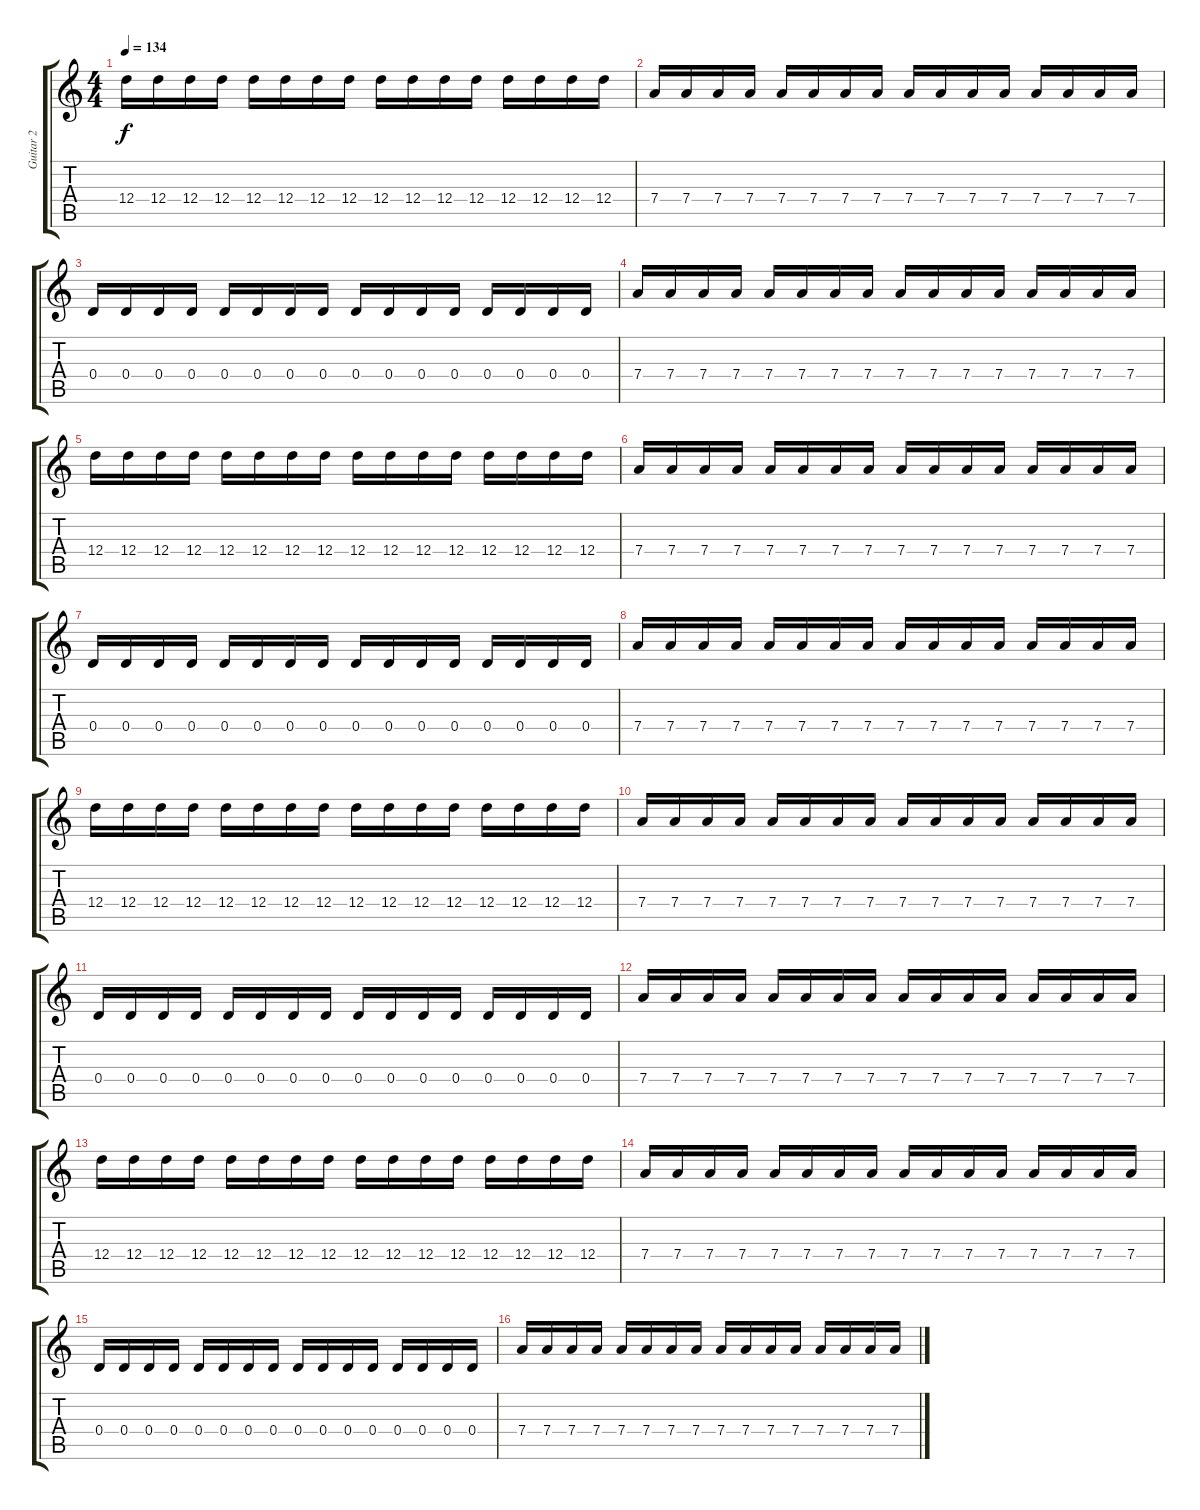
\track ("Guitar 2" "Guitar 2") {instrument overdrivenguitar}
\staff {score tabs}
\tuning (E4 B3 G3 D3 A2 D2) {hide}
\ts (4 4)
\tempo 134
\clef g2
\ks c
12.4.16{dy f} 12.4.16 12.4.16 12.4.16 12.4.16 12.4.16 12.4.16 12.4.16 12.4.16 12.4.16 12.4.16 12.4.16 12.4.16 12.4.16 12.4.16 12.4.16 |
7.4.16 7.4.16 7.4.16 7.4.16 7.4.16 7.4.16 7.4.16 7.4.16 7.4.16 7.4.16 7.4.16 7.4.16 7.4.16 7.4.16 7.4.16 7.4.16 |
0.4.16 0.4.16 0.4.16 0.4.16 0.4.16 0.4.16 0.4.16 0.4.16 0.4.16 0.4.16 0.4.16 0.4.16 0.4.16 0.4.16 0.4.16 0.4.16 |
7.4.16 7.4.16 7.4.16 7.4.16 7.4.16 7.4.16 7.4.16 7.4.16 7.4.16 7.4.16 7.4.16 7.4.16 7.4.16 7.4.16 7.4.16 7.4.16 |
12.4.16 12.4.16 12.4.16 12.4.16 12.4.16 12.4.16 12.4.16 12.4.16 12.4.16 12.4.16 12.4.16 12.4.16 12.4.16 12.4.16 12.4.16 12.4.16 |
7.4.16 7.4.16 7.4.16 7.4.16 7.4.16 7.4.16 7.4.16 7.4.16 7.4.16 7.4.16 7.4.16 7.4.16 7.4.16 7.4.16 7.4.16 7.4.16 |
0.4.16 0.4.16 0.4.16 0.4.16 0.4.16 0.4.16 0.4.16 0.4.16 0.4.16 0.4.16 0.4.16 0.4.16 0.4.16 0.4.16 0.4.16 0.4.16 |
7.4.16 7.4.16 7.4.16 7.4.16 7.4.16 7.4.16 7.4.16 7.4.16 7.4.16 7.4.16 7.4.16 7.4.16 7.4.16 7.4.16 7.4.16 7.4.16 |
12.4.16 12.4.16 12.4.16 12.4.16 12.4.16 12.4.16 12.4.16 12.4.16 12.4.16 12.4.16 12.4.16 12.4.16 12.4.16 12.4.16 12.4.16 12.4.16 |
7.4.16 7.4.16 7.4.16 7.4.16 7.4.16 7.4.16 7.4.16 7.4.16 7.4.16 7.4.16 7.4.16 7.4.16 7.4.16 7.4.16 7.4.16 7.4.16 |
0.4.16 0.4.16 0.4.16 0.4.16 0.4.16 0.4.16 0.4.16 0.4.16 0.4.16 0.4.16 0.4.16 0.4.16 0.4.16 0.4.16 0.4.16 0.4.16 |
7.4.16 7.4.16 7.4.16 7.4.16 7.4.16 7.4.16 7.4.16 7.4.16 7.4.16 7.4.16 7.4.16 7.4.16 7.4.16 7.4.16 7.4.16 7.4.16 |
12.4.16 12.4.16 12.4.16 12.4.16 12.4.16 12.4.16 12.4.16 12.4.16 12.4.16 12.4.16 12.4.16 12.4.16 12.4.16 12.4.16 12.4.16 12.4.16 |
7.4.16 7.4.16 7.4.16 7.4.16 7.4.16 7.4.16 7.4.16 7.4.16 7.4.16 7.4.16 7.4.16 7.4.16 7.4.16 7.4.16 7.4.16 7.4.16 |
0.4.16 0.4.16 0.4.16 0.4.16 0.4.16 0.4.16 0.4.16 0.4.16 0.4.16 0.4.16 0.4.16 0.4.16 0.4.16 0.4.16 0.4.16 0.4.16 |
7.4.16 7.4.16 7.4.16 7.4.16 7.4.16 7.4.16 7.4.16 7.4.16 7.4.16 7.4.16 7.4.16 7.4.16 7.4.16 7.4.16 7.4.16 7.4.16
